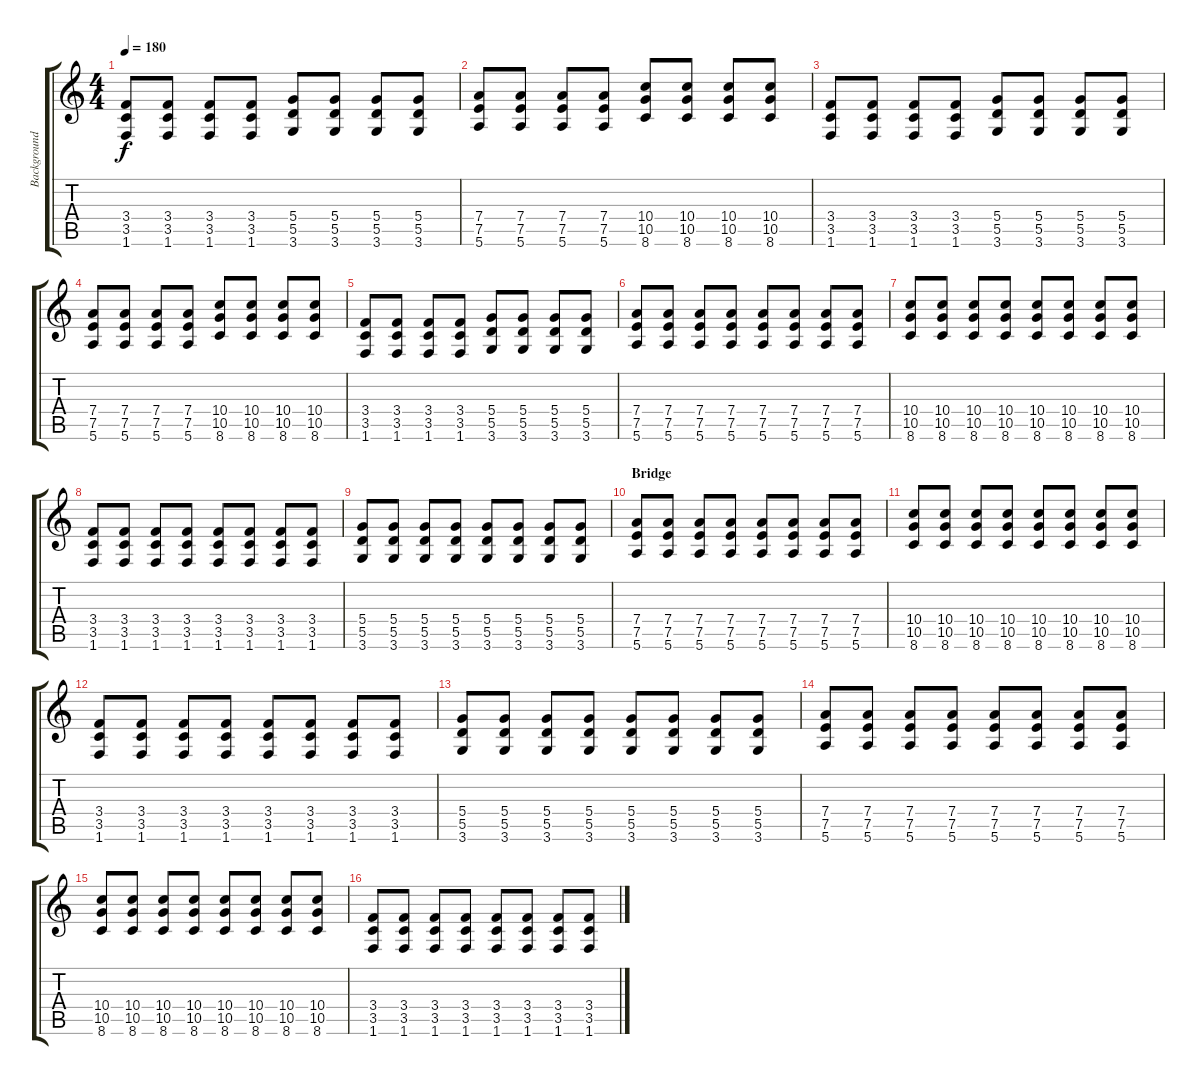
\track ("Background Guitar" "Background") {instrument overdrivenguitar}
\staff {score tabs}
\tuning (E4 B3 G3 D3 A2 E2) {hide}
\ts (4 4)
\tempo 180
\clef g2
\ks c
(3.4 3.5 1.6).8{dy f} (3.4 3.5 1.6).8 (3.4 3.5 1.6).8 (3.4 3.5 1.6).8 (5.4 5.5 3.6).8 (5.4 5.5 3.6).8 (5.4 5.5 3.6).8 (5.4 5.5 3.6).8 |
(7.4 7.5 5.6).8 (7.4 7.5 5.6).8 (7.4 7.5 5.6).8 (7.4 7.5 5.6).8 (10.4 10.5 8.6).8 (10.4 10.5 8.6).8 (10.4 10.5 8.6).8 (10.4 10.5 8.6).8 |
(3.4 3.5 1.6).8 (3.4 3.5 1.6).8 (3.4 3.5 1.6).8 (3.4 3.5 1.6).8 (5.4 5.5 3.6).8 (5.4 5.5 3.6).8 (5.4 5.5 3.6).8 (5.4 5.5 3.6).8 |
(7.4 7.5 5.6).8 (7.4 7.5 5.6).8 (7.4 7.5 5.6).8 (7.4 7.5 5.6).8 (10.4 10.5 8.6).8 (10.4 10.5 8.6).8 (10.4 10.5 8.6).8 (10.4 10.5 8.6).8 |
(3.4 3.5 1.6).8 (3.4 3.5 1.6).8 (3.4 3.5 1.6).8 (3.4 3.5 1.6).8 (5.4 5.5 3.6).8 (5.4 5.5 3.6).8 (5.4 5.5 3.6).8 (5.4 5.5 3.6).8 |
(7.4 7.5 5.6).8 (7.4 7.5 5.6).8 (7.4 7.5 5.6).8 (7.4 7.5 5.6).8 (7.4 7.5 5.6).8 (7.4 7.5 5.6).8 (7.4 7.5 5.6).8 (7.4 7.5 5.6).8 |
(10.4 10.5 8.6).8 (10.4 10.5 8.6).8 (10.4 10.5 8.6).8 (10.4 10.5 8.6).8 (10.4 10.5 8.6).8 (10.4 10.5 8.6).8 (10.4 10.5 8.6).8 (10.4 10.5 8.6).8 |
(3.4 3.5 1.6).8 (3.4 3.5 1.6).8 (3.4 3.5 1.6).8 (3.4 3.5 1.6).8 (3.4 3.5 1.6).8 (3.4 3.5 1.6).8 (3.4 3.5 1.6).8 (3.4 3.5 1.6).8 |
(5.4 5.5 3.6).8 (5.4 5.5 3.6).8 (5.4 5.5 3.6).8 (5.4 5.5 3.6).8 (5.4 5.5 3.6).8 (5.4 5.5 3.6).8 (5.4 5.5 3.6).8 (5.4 5.5 3.6).8 |
\section ("" "Bridge")
(7.4 7.5 5.6).8 (7.4 7.5 5.6).8 (7.4 7.5 5.6).8 (7.4 7.5 5.6).8 (7.4 7.5 5.6).8 (7.4 7.5 5.6).8 (7.4 7.5 5.6).8 (7.4 7.5 5.6).8 |
(10.4 10.5 8.6).8 (10.4 10.5 8.6).8 (10.4 10.5 8.6).8 (10.4 10.5 8.6).8 (10.4 10.5 8.6).8 (10.4 10.5 8.6).8 (10.4 10.5 8.6).8 (10.4 10.5 8.6).8 |
(3.4 3.5 1.6).8 (3.4 3.5 1.6).8 (3.4 3.5 1.6).8 (3.4 3.5 1.6).8 (3.4 3.5 1.6).8 (3.4 3.5 1.6).8 (3.4 3.5 1.6).8 (3.4 3.5 1.6).8 |
(5.4 5.5 3.6).8 (5.4 5.5 3.6).8 (5.4 5.5 3.6).8 (5.4 5.5 3.6).8 (5.4 5.5 3.6).8 (5.4 5.5 3.6).8 (5.4 5.5 3.6).8 (5.4 5.5 3.6).8 |
(7.4 7.5 5.6).8 (7.4 7.5 5.6).8 (7.4 7.5 5.6).8 (7.4 7.5 5.6).8 (7.4 7.5 5.6).8 (7.4 7.5 5.6).8 (7.4 7.5 5.6).8 (7.4 7.5 5.6).8 |
(10.4 10.5 8.6).8 (10.4 10.5 8.6).8 (10.4 10.5 8.6).8 (10.4 10.5 8.6).8 (10.4 10.5 8.6).8 (10.4 10.5 8.6).8 (10.4 10.5 8.6).8 (10.4 10.5 8.6).8 |
(3.4 3.5 1.6).8 (3.4 3.5 1.6).8 (3.4 3.5 1.6).8 (3.4 3.5 1.6).8 (3.4 3.5 1.6).8 (3.4 3.5 1.6).8 (3.4 3.5 1.6).8 (3.4 3.5 1.6).8
